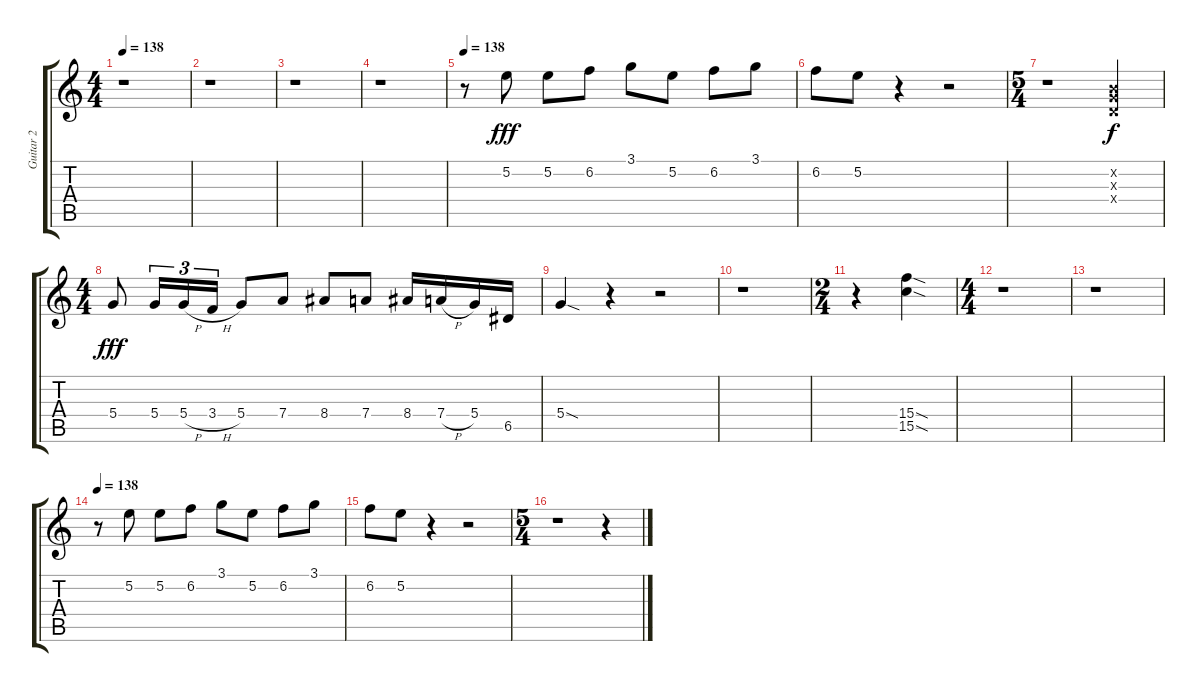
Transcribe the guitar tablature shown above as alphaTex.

\track ("Guitar 2" "Guitar 2") {instrument electricguitarclean}
\staff {score tabs}
\tuning (E4 B3 G3 D3 A2 E2) {hide}
\ts (4 4)
\tempo 138
\clef g2
\ks c
r.1{dy fff} |
r.1 |
r.1 |
r.1 |
\tempo 138
r.8 5.2.8 5.2.8 6.2.8 3.1.8 5.2.8 6.2.8 3.1.8 |
6.2.8 5.2.8 r.4 r.2 |
\ts (5 4)
r.1 (0.2{x} 0.3{x} 0.4{x}).4{dy f} |
\ts (4 4)
5.4.8{dy fff} 5.4.16{tu (3 2)} 5.4{h}.16{tu (3 2)} 3.4{h}.16{tu (3 2)} 5.4.8 7.4.8 8.4.8 7.4.8 8.4.16 7.4{h}.16 5.4.16 6.5.16 |
5.4{sod}.4 r.4 r.2 |
r.1 |
\ts (2 4)
r.4 (15.4{sod} 15.5{sod}).4 |
\ts (4 4)
r.1 |
r.1 |
\tempo 138
r.8 5.2.8 5.2.8 6.2.8 3.1.8 5.2.8 6.2.8 3.1.8 |
6.2.8 5.2.8 r.4 r.2 |
\ts (5 4)
r.1 r.4
